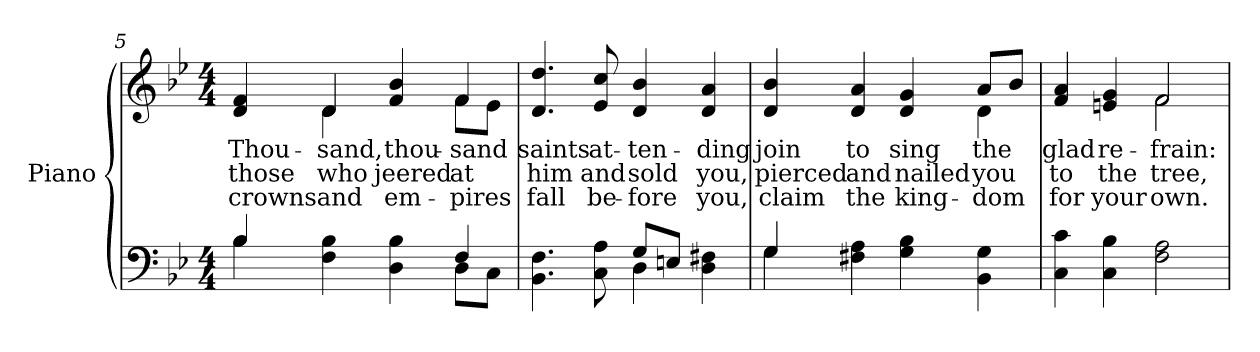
**kern	**kern	**text	**text	**text
*part2	*part1	*part1	*part1	*part1
*staff2	*staff1	*staff1	*staff1	*staff1
*I"Piano	*I"Piano	*	*	*
*I'Pno.	*I'Pno.	*	*	*
*clefF4	*clefG2	*	*	*
*k[b-e-]	*k[b-e-]	*	*	*
*B-:	*B-:	*	*	*
*M4/4	*M4/4	*	*	*
=5	=5	=5	=5	=5
*^	*	*	*	*
!	!	!	!LO:LY:b:color=#000000	!LO:LY:b:color=#000000	!LO:LY:b:color=#000000
*	*	*^	*	*	*
4B-i/	4B-i\	4di/ 4fi	4ryy	Thou-	those	crowns
!	!	!	!	!LO:LY:b:color=#000000	!LO:LY:b:color=#000000	!LO:LY:b:color=#000000
4Fi\ 4B-i	2ryy	4di/	4di\	-sand,	who	and
!	!	!	!	!LO:LY:b:color=#000000	!LO:LY:b:color=#000000	!LO:LY:b:color=#000000
4Di\ 4B-i	.	4fi/ 4b-i	4ryy	thou-	jeered	em-
!	!	!	!	!LO:LY:b:color=#000000	!LO:LY:b:color=#000000	!LO:LY:b:color=#000000
4Fi/	8Di\L	4fi/	8fi\L	-sand	at	-pires
.	8Ci\J	.	8e-i\J	.	.	.
*	*	*v	*v	*	*	*
=6	=6	=6	=6	=6	=6
*	*	*^	*	*	*
!	!	!	!	!LO:LY:b:color=#000000	!LO:LY:b:color=#000000	!LO:LY:b:color=#000000
*	*	*v	*v	*	*	*
4.BB-i\ 4.Fi	2ryy	4.di/ 4.ddi	saints	him	fall
!	!	!	!LO:LY:b:color=#000000	!LO:LY:b:color=#000000	!LO:LY:b:color=#000000
8Ci\ 8Ai	.	8e-i/ 8cci	at-	and	be-
!	!	!	!LO:LY:b:color=#000000	!LO:LY:b:color=#000000	!LO:LY:b:color=#000000
8Gi/L	4Di\	4di/ 4b-i	-ten-	sold	-fore
8Eni/J	.	.	.	.	.
!	!	!	!LO:LY:b:color=#000000	!LO:LY:b:color=#000000	!LO:LY:b:color=#000000
4Di\ 4F#Xi	4ryy	4di/ 4ai	-ding	you,	you,
!!LO:LB:g=z
=7	=7	=7	=7	=7	=7
!	!	!	!LO:LY:b:color=#000000	!LO:LY:b:color=#000000	!LO:LY:b:color=#000000
*	*	*^	*	*	*
4Gi/	4Gi\	4di/ 4b-i	2.ryy	join	pierced	claim
!	!	!	!	!LO:LY:b:color=#000000	!LO:LY:b:color=#000000	!LO:LY:b:color=#000000
4F#Xi\ 4Ai	2.ryy	4di/ 4ai	.	to	and	the
!	!	!	!	!LO:LY:b:color=#000000	!LO:LY:b:color=#000000	!LO:LY:b:color=#000000
4Gi\ 4B-i	.	4di/ 4gi	.	sing	nailed	king-
!	!	!	!	!LO:LY:b:color=#000000	!LO:LY:b:color=#000000	!LO:LY:b:color=#000000
4BB-i\ 4Gi	.	8ai/L	4di\	the	you	-dom
.	.	8b-i/J	.	.	.	.
*v	*v	*	*	*	*	*
=8	=8	=8	=8	=8	=8
!	!	!	!LO:LY:b:color=#000000	!LO:LY:b:color=#000000	!LO:LY:b:color=#000000
4Ci\ 4ci	4fi/ 4ai	2ryy	glad	to	for
!	!	!	!LO:LY:b:color=#000000	!LO:LY:b:color=#000000	!LO:LY:b:color=#000000
4Ci\ 4B-i	4eni/ 4gi	.	re-	the	your
!	!	!	!LO:LY:b:color=#000000	!LO:LY:b:color=#000000	!LO:LY:b:color=#000000
2Fi\ 2Ai	2fi/	2fi\	-frain:	tree,	own.
*	*v	*v	*	*	*
=	=	=	=	=
*-	*-	*-	*-	*-
